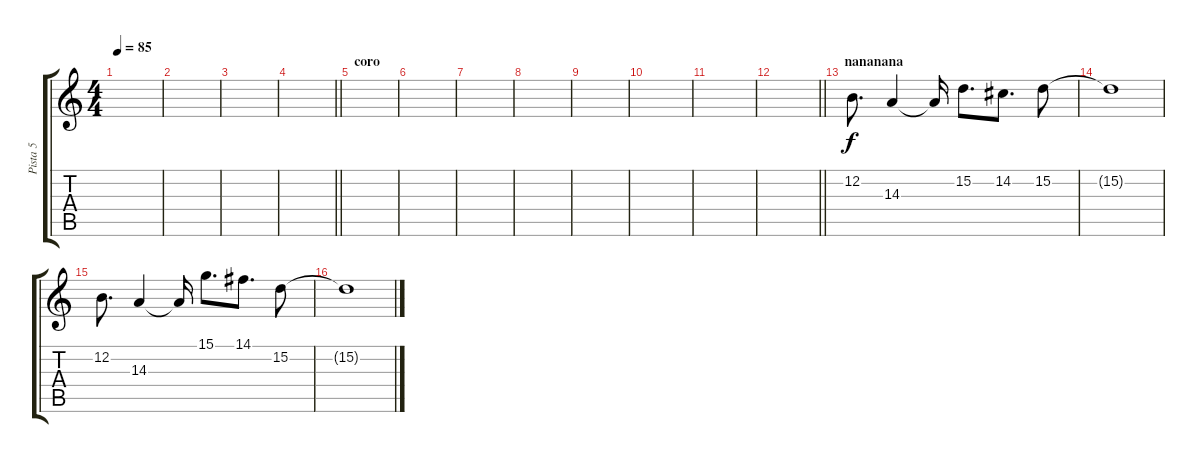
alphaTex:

\track ("Pista 5" "Pista 5") {instrument lead2sawtooth}
\staff {score tabs}
\tuning (E4 B3 G3 D3 A2 E2) {hide}
\ts (4 4)
\tempo 85
\clef g2
\ks c
|
|
|
\barLineRight lightlight
|
\section ("" "coro")
|
|
|
|
|
|
|
\barLineRight lightlight
|
\section ("" "nananana")
12.2.8{d} 14.3.4 14.3{t}.16 15.2.8{d} 14.2.8{d} 15.2.8 |
15.2{t}.1 |
12.2.8{d} 14.3.4 14.3{t}.16 15.1.8{d} 14.1.8{d} 15.2.8 |
15.2{t}.1
